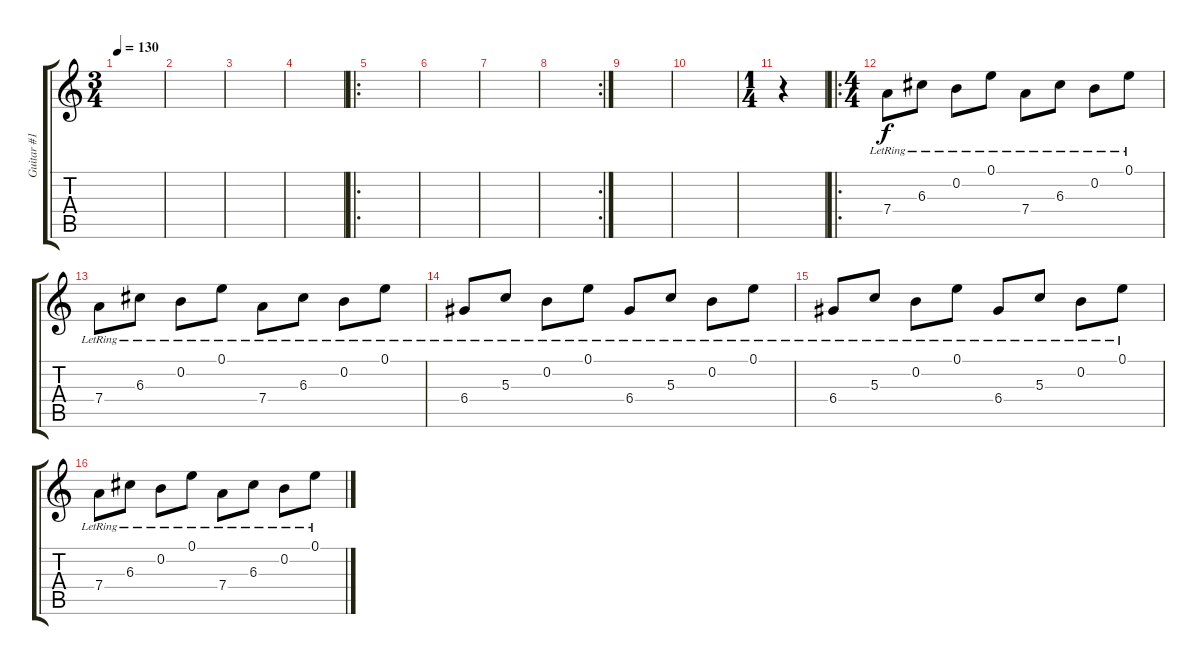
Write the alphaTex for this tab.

\track ("Guitar #1" "Guitar #1") {instrument acousticguitarsteel}
\staff {score tabs}
\tuning (E4 B3 G3 D3 A2 E2) {hide}
\ts (3 4)
\tempo 130
\clef g2
\ks c
|
|
|
|
\ro
|
|
|
\rc 2
|
|
|
\ts (1 4)
r.4 |
\ro
\ts (4 4)
7.4{lr}.8 6.3{lr}.8 0.2{lr}.8 0.1{lr}.8 7.4{lr}.8 6.3{lr}.8 0.2{lr}.8 0.1{lr}.8 |
7.4{lr}.8 6.3{lr}.8 0.2{lr}.8 0.1{lr}.8 7.4{lr}.8 6.3{lr}.8 0.2{lr}.8 0.1{lr}.8 |
6.4{lr}.8 5.3{lr}.8 0.2{lr}.8 0.1{lr}.8 6.4{lr}.8 5.3{lr}.8 0.2{lr}.8 0.1{lr}.8 |
6.4{lr}.8 5.3{lr}.8 0.2{lr}.8 0.1{lr}.8 6.4{lr}.8 5.3{lr}.8 0.2{lr}.8 0.1{lr}.8 |
7.4{lr}.8 6.3{lr}.8 0.2{lr}.8 0.1{lr}.8 7.4{lr}.8 6.3{lr}.8 0.2{lr}.8 0.1{lr}.8
